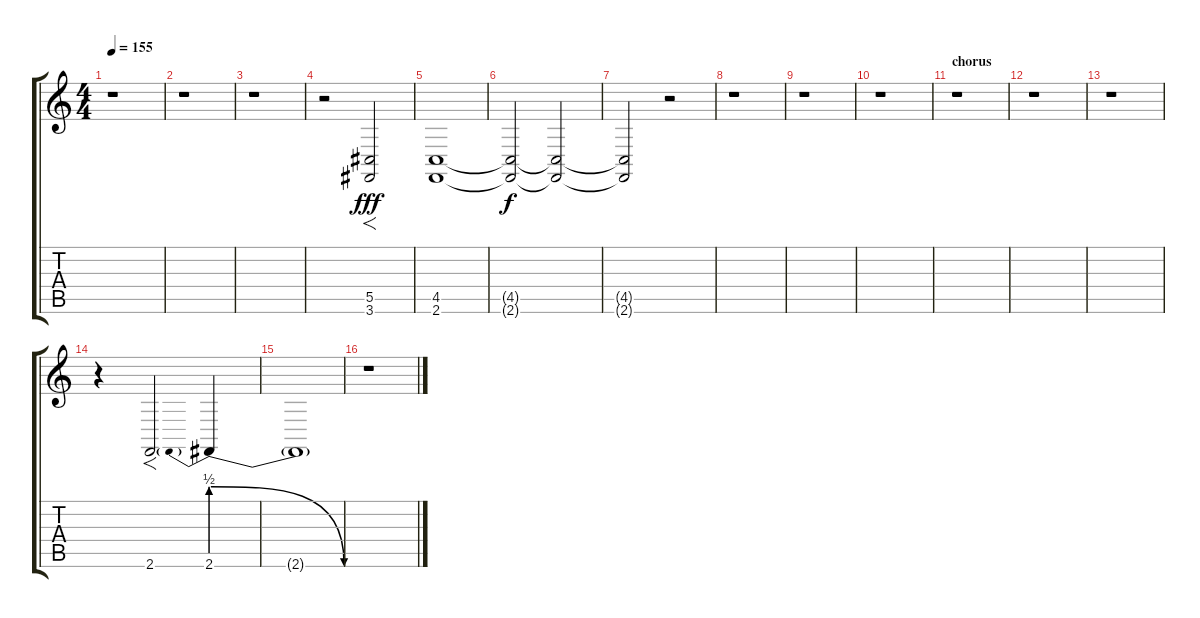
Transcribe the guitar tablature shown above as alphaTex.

\track "" {instrument lead8bassandlead}
\staff {score tabs}
\tuning (Eb4 Bb3 Gb3 Db3 Ab2 Eb2) {hide}
\ts (4 4)
\tempo 155
\clef g2
\ks c
r.1{dy f} |
r.1 |
\section ("" "")
r.1 |
r.2 (5.5 3.6).2{f dy fff volume 14 instrument electricgrandpiano} |
(4.5 2.6).1 |
(4.5{t} 2.6{t}).2{dy f volume 10} (4.5{t} 2.6{t}).2{volume 5} |
(4.5{t} 2.6{t}).2{volume 0} r.2{volume 14} |
r.1 |
r.1 |
r.1 |
\section ("" "chorus")
r.1 |
r.1 |
r.1 |
r.4{instrument lead8bassandlead} 2.6.2{f} 2.6{be (prebendrelease 0 2 60 0)}.4 |
2.6{t}.1 |
r.1
